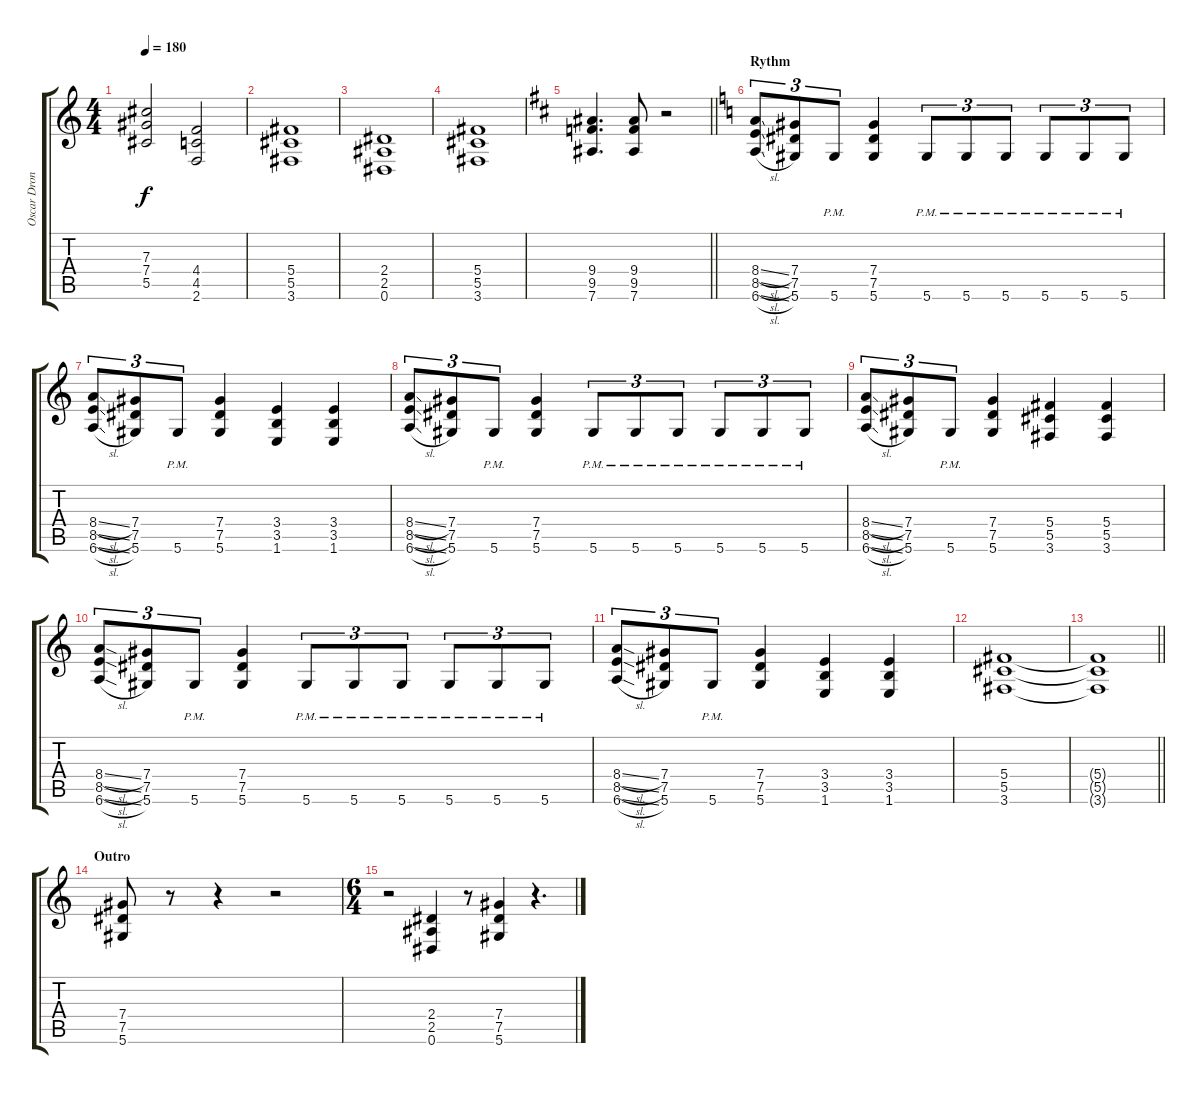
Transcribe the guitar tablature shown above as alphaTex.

\track ("Oscar Dronjak" "Oscar Dron") {instrument distortionguitar}
\staff {score tabs}
\tuning (Eb4 Bb3 Gb3 Db3 Ab2 Eb2) {hide}
\ts (4 4)
\tempo 180
\clef g2
\ks c
(7.3 7.4 5.5).2{dy f} (4.4 4.5 2.6).2 |
(5.4 5.5 3.6).1 |
(2.4 2.5 0.6).1 |
(5.4 5.5 3.6).1 |
\barLineRight lightlight
\ks d
(9.4 9.5 7.6).4{d} (9.4 9.5 7.6).8 r.2 |
\section ("" "Rythm")
\ks c
(8.4{sl} 8.5{sl} 6.6{sl}).8{tu (3 2)} (7.4 7.5 5.6).8{tu (3 2)} 5.6{pm}.8{tu (3 2)} (7.4 7.5 5.6).4 5.6{pm}.8{tu (3 2)} 5.6{pm}.8{tu (3 2)} 5.6{pm}.8{tu (3 2)} 5.6{pm}.8{tu (3 2)} 5.6{pm}.8{tu (3 2)} 5.6{pm}.8{tu (3 2)} |
(8.4{sl} 8.5{sl} 6.6{sl}).8{tu (3 2)} (7.4 7.5 5.6).8{tu (3 2)} 5.6{pm}.8{tu (3 2)} (7.4 7.5 5.6).4 (3.4 3.5 1.6).4 (3.4 3.5 1.6).4 |
(8.4{sl} 8.5{sl} 6.6{sl}).8{tu (3 2)} (7.4 7.5 5.6).8{tu (3 2)} 5.6{pm}.8{tu (3 2)} (7.4 7.5 5.6).4 5.6{pm}.8{tu (3 2)} 5.6{pm}.8{tu (3 2)} 5.6{pm}.8{tu (3 2)} 5.6{pm}.8{tu (3 2)} 5.6{pm}.8{tu (3 2)} 5.6{pm}.8{tu (3 2)} |
(8.4{sl} 8.5{sl} 6.6{sl}).8{tu (3 2)} (7.4 7.5 5.6).8{tu (3 2)} 5.6{pm}.8{tu (3 2)} (7.4 7.5 5.6).4 (5.4 5.5 3.6).4 (5.4 5.5 3.6).4 |
(8.4{sl} 8.5{sl} 6.6{sl}).8{tu (3 2)} (7.4 7.5 5.6).8{tu (3 2)} 5.6{pm}.8{tu (3 2)} (7.4 7.5 5.6).4 5.6{pm}.8{tu (3 2)} 5.6{pm}.8{tu (3 2)} 5.6{pm}.8{tu (3 2)} 5.6{pm}.8{tu (3 2)} 5.6{pm}.8{tu (3 2)} 5.6{pm}.8{tu (3 2)} |
(8.4{sl} 8.5{sl} 6.6{sl}).8{tu (3 2)} (7.4 7.5 5.6).8{tu (3 2)} 5.6{pm}.8{tu (3 2)} (7.4 7.5 5.6).4 (3.4 3.5 1.6).4 (3.4 3.5 1.6).4 |
(5.4 5.5 3.6).1 |
\barLineRight lightlight
(5.4{t} 5.5{t} 3.6{t}).1 |
\section ("" "Outro")
(7.4 7.5 5.6).8 r.8 r.4 r.2 |
\ts (6 4)
r.2 (2.4 2.5 0.6).4 r.8 (7.4 7.5 5.6).4 r.4{d}
